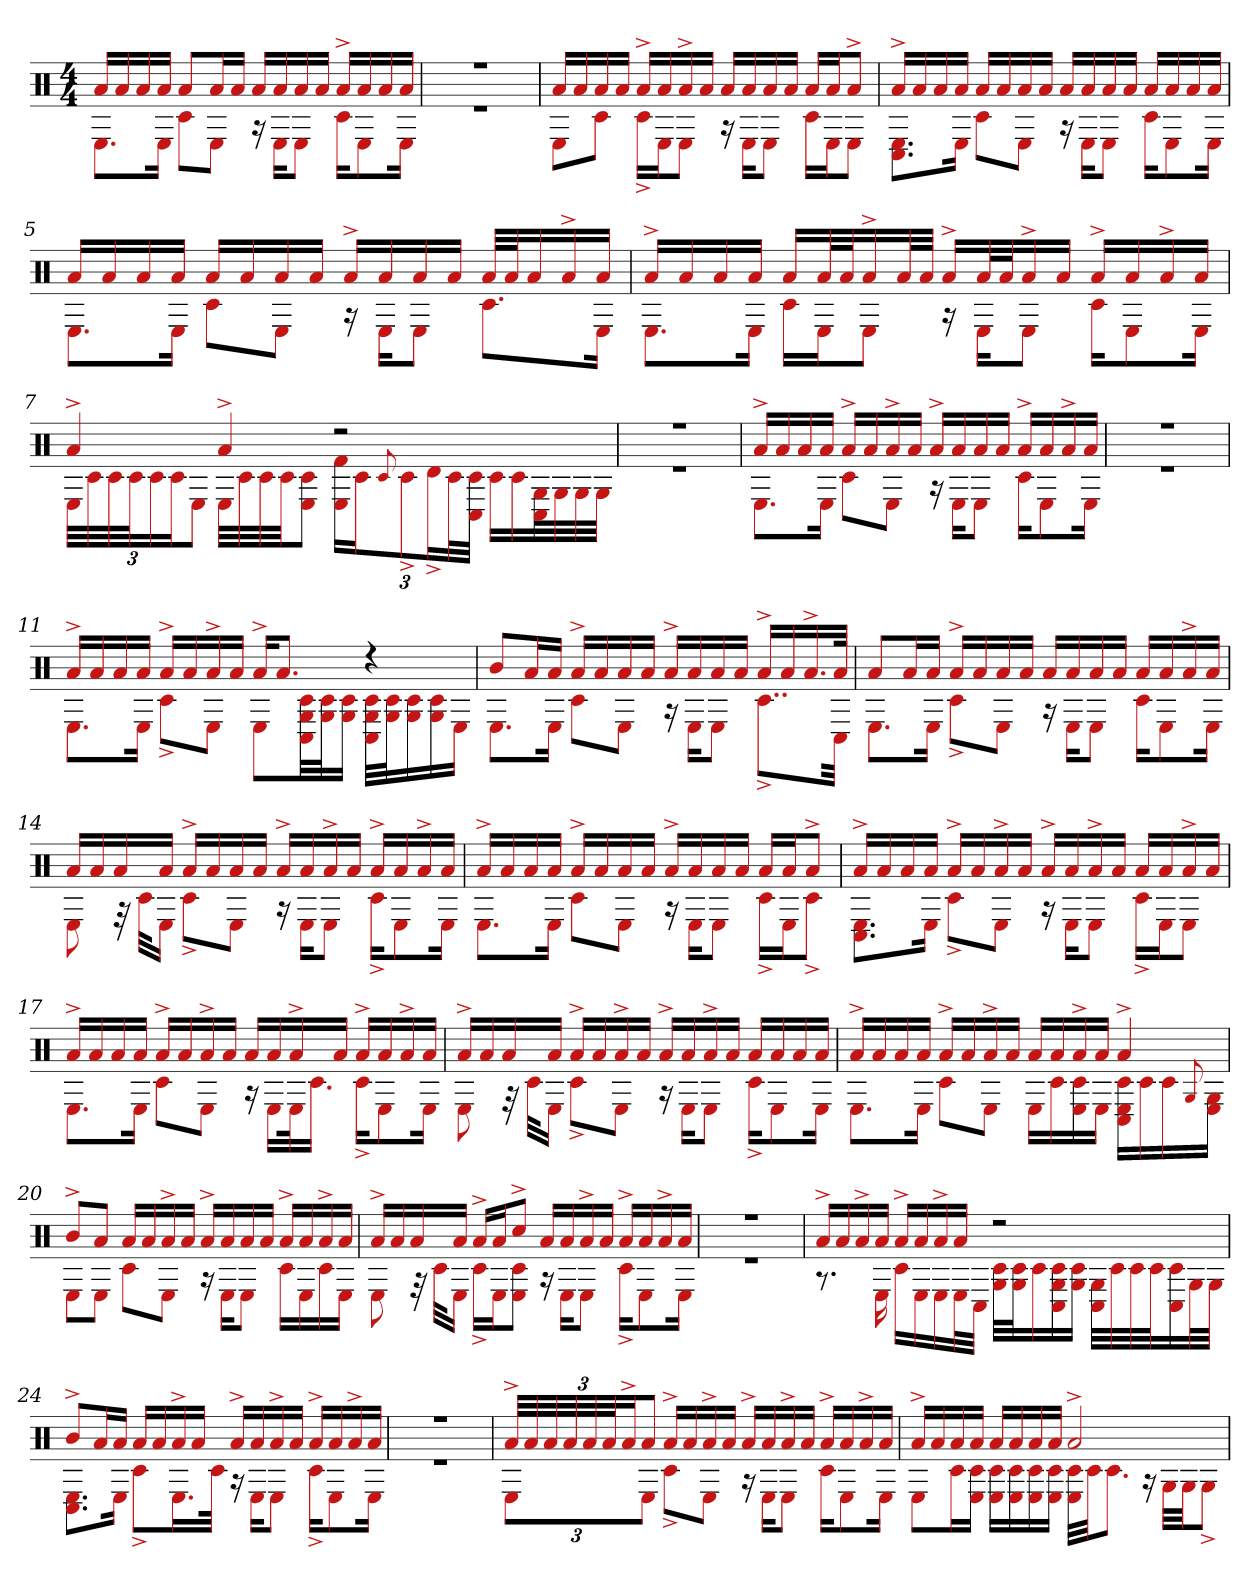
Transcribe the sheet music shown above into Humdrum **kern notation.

**kern
*part1
*staff1
*clefX
*k[]
*M4/4
=1
*^
16aLL	8.EL
16a	.
16a	.
16aJJ	16EJk
8aL	8c#L
16aL	8EJ
16aJJ	.
16aLL	16r
16a	16EKL
16a	8EJ
16aJJ	.
16a^LL	16c#KL
16a	8E
16a	.
16aJJ	16EJk
=2	=2
1r	1r
=3	=3
16aLL	8EL
16a	.
16a	8c#J
16aJJ	.
16a^LL	16c#^LL
16a	16EJ
16a^	8EJ
16aJJ	.
16aLL	16r
16a	16EKL
16a	8EJ
16aJJ	.
16aLL	16c#LL
16aJ	16EJ
8a^J	8EJ
=4	=4
16a^LL	8.C# 8.EL
16a	.
16a	.
16aJJ	16EJk
16aLL	8c#L
16a	.
16a	8EJ
16aJJ	.
16aLL	16r
16a	16EKL
16a	8EJ
16aJJ	.
16aLL	16c#KL
16a	8E
16a	.
16aJJ	16EJk
=5	=5
16aLL	8.EL
16a	.
16a	.
16aJJ	16EJk
16aLL	8c#L
16a	.
16a	8EJ
16aJJ	.
16a^LL	16r
16a	16EKL
16a	8EJ
16aJJ	.
32aLLL	8.c#L
32aJ	.
16a	.
16a^	.
16aJJ	16EJk
=6	=6
16a^LL	8.EL
16a	.
16a	.
16aJJ	16EJk
16aLL	16c#LL
32aL	16EJ
32aJ	.
16a^	8EJ
32aL	.
32aJJJ	.
16a^LL	16r
32aL	16EKL
32aJ	.
16a^	8EJ
16aJJ	.
16a^LL	16c#KL
16a	8E
16a^	.
16aJJ	16EJk
=7	=7
4a^	48ELLL
.	48c#
.	48c#
.	48c#J
.	24c#
.	24c#J
.	12EJ
4a^	32ELLL
.	32c#
.	32c#
.	32c#JJ
.	8c# 8EJ
2r	24E 24f#LL
.	24c#J
.	8qqc#
.	12c#^
.	24d^L
.	48c#L
.	48C# 48c#JJJ
.	16c#LL
.	16c#
.	32C# 32GL
.	32G
.	32G
.	32GJJJ
=8	=8
1r	1r
=9	=9
16a^LL	8.EL
16a	.
16a	.
16aJJ	16EJk
16a^LL	8c#L
16a	.
16a^	8EJ
16aJJ	.
16a^LL	16r
16a	16EKL
16a	8EJ
16aJJ	.
16a^LL	16c#KL
16a	8E
16a^	.
16aJJ	16EJk
=10	=10
1r	1r
=11	=11
16a^LL	8.EL
16a	.
16a	.
16aJJ	16EJk
16a^LL	8c#^L
16a	.
16a^	8EJ
16aJJ	.
16a^KL	8EL
8.aJ	.
.	32C# 32G 32c#LL
.	32c# 32GJ
.	16c# 16GJJ
4r	32C# 32c# 32GLLL
.	32G 32c#J
.	16c# 16G
.	16c# 16G
.	16EJJ
=12	=12
8bL	8.EL
16aL	.
16aJJ	16EJk
16a^LL	8c#L
16a	.
16a	8EJ
16aJJ	.
16a^LL	16r
16a	16EKL
16a	8EJ
16aJJ	.
16a^LL	8..c#^L
16a	.
16.a^	.
32aJJk	32C#Jkk
=13	=13
8aL	8.EL
16aL	.
16aJJ	16EJk
16a^LL	8c#^L
16a	.
16a	8EJ
16aJJ	.
16aLL	16r
16a	16EKL
16a	8EJ
16aJJ	.
16aLL	16c#KL
16a	8E
16a^	.
16aJJ	16EJk
=14	=14
16aLL	8E
16a	.
16a	32r
.	32c#KLL
16aJJ	16EJJ
16a^LL	8c#^L
16a	.
16a	8EJ
16aJJ	.
16a^LL	16r
16a	16EKL
16a^	8EJ
16aJJ	.
16a^LL	16c#^KL
16a	8E
16a^	.
16aJJ	16EJk
=15	=15
16a^LL	8.EL
16a	.
16a	.
16aJJ	16EJk
16a^LL	8c#L
16a	.
16a	8EJ
16aJJ	.
16a^LL	16r
16a	16EKL
16a	8EJ
16aJJ	.
16aLL	16c#^LL
16aJ	16EJ
8a^J	8c#^J
=16	=16
16a^LL	8.C# 8.EL
16a	.
16a	.
16aJJ	16EJk
16a^LL	8c#^L
16a	.
16a^	8EJ
16aJJ	.
16a^LL	16r
16a	16EKL
16a^	8EJ
16aJJ	.
16aLL	16c#^LL
16a	16EJ
16a^	8EJ
16aJJ	.
=17	=17
16a^LL	8.EL
16a	.
16a	.
16aJJ	16EJk
16a^LL	8c#L
16a	.
16a^	8EJ
16aJJ	.
16aLL	16r
16a	16ELL
16a^	32Ek
.	16.c#JJ
16aJJ	.
16a^LL	16c#^KL
16a	8E
16a^	.
16aJJ	16EJk
=18	=18
16a^LL	8E
16a	.
16a	32r
.	32c#KLL
16aJJ	16EJJ
16a^LL	8c#^L
16a	.
16a^	8EJ
16aJJ	.
16a^LL	16r
16a	16EKL
16a^	8EJ
16aJJ	.
16aLL	16c#^KL
16a	8E
16a	.
16aJJ	16EJk
=19	=19
16a^LL	8.EL
16a	.
16a	.
16aJJ	16EJk
16a^LL	8c#L
16a	.
16a^	8EJ
16aJJ	.
16aLL	16ELL
16a	16c#
16a^	16c# 16E
16aJJ	16EJJ
4a^	16c# 16C# 16ELL
.	16c#
.	16c#
.	8qqG
.	16E 16GJJ
=20	=20
8b^L	8EL
8aJ	8EJ
16aLL	8c#L
16a	.
16a^	8EJ
16aJJ	.
16a^LL	16r
16a	16EKL
16a	8EJ
16aJJ	.
16a^LL	16c#LL
16a	16E
16a^	16c#
16aJJ	16EJJ
=21	=21
16a^LL	8E
16a	.
16a	32r
.	32c#KLL
16aJJ	16EJJ
16a^LL	16c#^LL
16aJ	16EJ
8cc#^J	8c# 8EJ
16aLL	16r
16a	16EKL
16a^	8EJ
16aJJ	.
16a^LL	16c#^KL
16a	8E
16a^	.
16aJJ	16EJk
=22	=22
1r	1r
=23	=23
16a^LL	8.r
16a	.
16a^	.
16aJJ	16E
16a^LL	16c#LL
16a	16E
16a^	16E
16aJJ	32EL
.	32C#JJJ
2r	32c# 32GLLL
.	32c# 32GJ
.	16c#
.	16C# 16c# 16G
.	16G 16c#JJ
.	32C# 32GLLL
.	32c#
.	32c#
.	32c#J
.	16C# 16c#
.	32GL
.	32GJJJ
=24	=24
8b^L	8.C# 8.EL
16aL	.
16aJJ	16EJk
16aLL	8c#^L
16a	.
16a^	16.EL
16aJJ	.
.	32c#JJk
16a^LL	16r
16a	16EKL
16a^	8EJ
16aJJ	.
16a^LL	16c#^KL
16a	8E
16a^	.
16aJJ	16EJk
=25	=25
1r	1r
=26	=26
48a^LLL	6E
48a	.
48a	.
48a	.
48a	.
48aJ	.
24a^J	.
12aJ	12EJ
16a^LL	8c#^L
16a	.
16a^	8EJ
16aJJ	.
16a^LL	16r
16a	16EKL
16a^	8EJ
16aJJ	.
16a^LL	16c#KL
16a	8E
16a^	.
16aJJ	16EJk
=27	=27
16a^LL	8EL
16a	.
16a	16c#L
16aJJ	16E 16c#JJ
16aLL	16c# 16ELL
16a	16c# 16E
16a	16c# 16E
16aJJ	16c# 16EJJ
2a^	32c# 32ELLL
.	32c#JJ
.	8.c#J
.	16r
.	32GLLL
.	32GJJ
.	8G^J
*v	*v
=
*-
